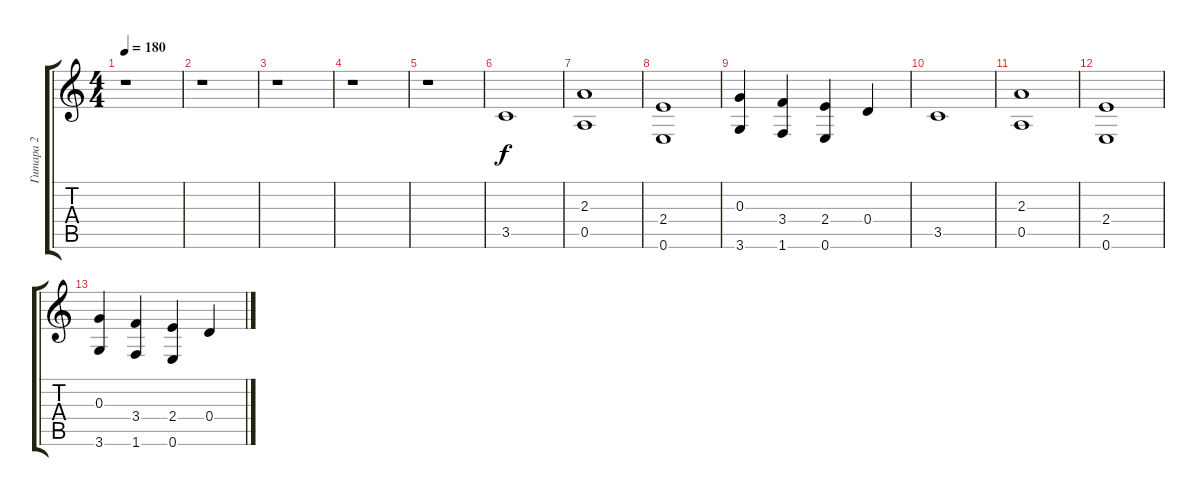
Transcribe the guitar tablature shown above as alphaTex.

\track ("Гитара 2" "Гитара 2") {instrument distortionguitar}
\staff {score tabs}
\tuning (E4 B3 G3 D3 A2 E2) {hide}
\ts (4 4)
\tempo 180
\clef g2
\ks c
r.1{dy f} |
r.1 |
r.1 |
r.1 |
r.1 |
3.5.1 |
(2.3 0.5).1 |
(2.4 0.6).1 |
(0.3 3.6).4 (3.4 1.6).4 (2.4 0.6).4 0.4.4 |
3.5.1 |
(2.3 0.5).1 |
(2.4 0.6).1 |
(0.3 3.6).4 (3.4 1.6).4 (2.4 0.6).4 0.4.4
